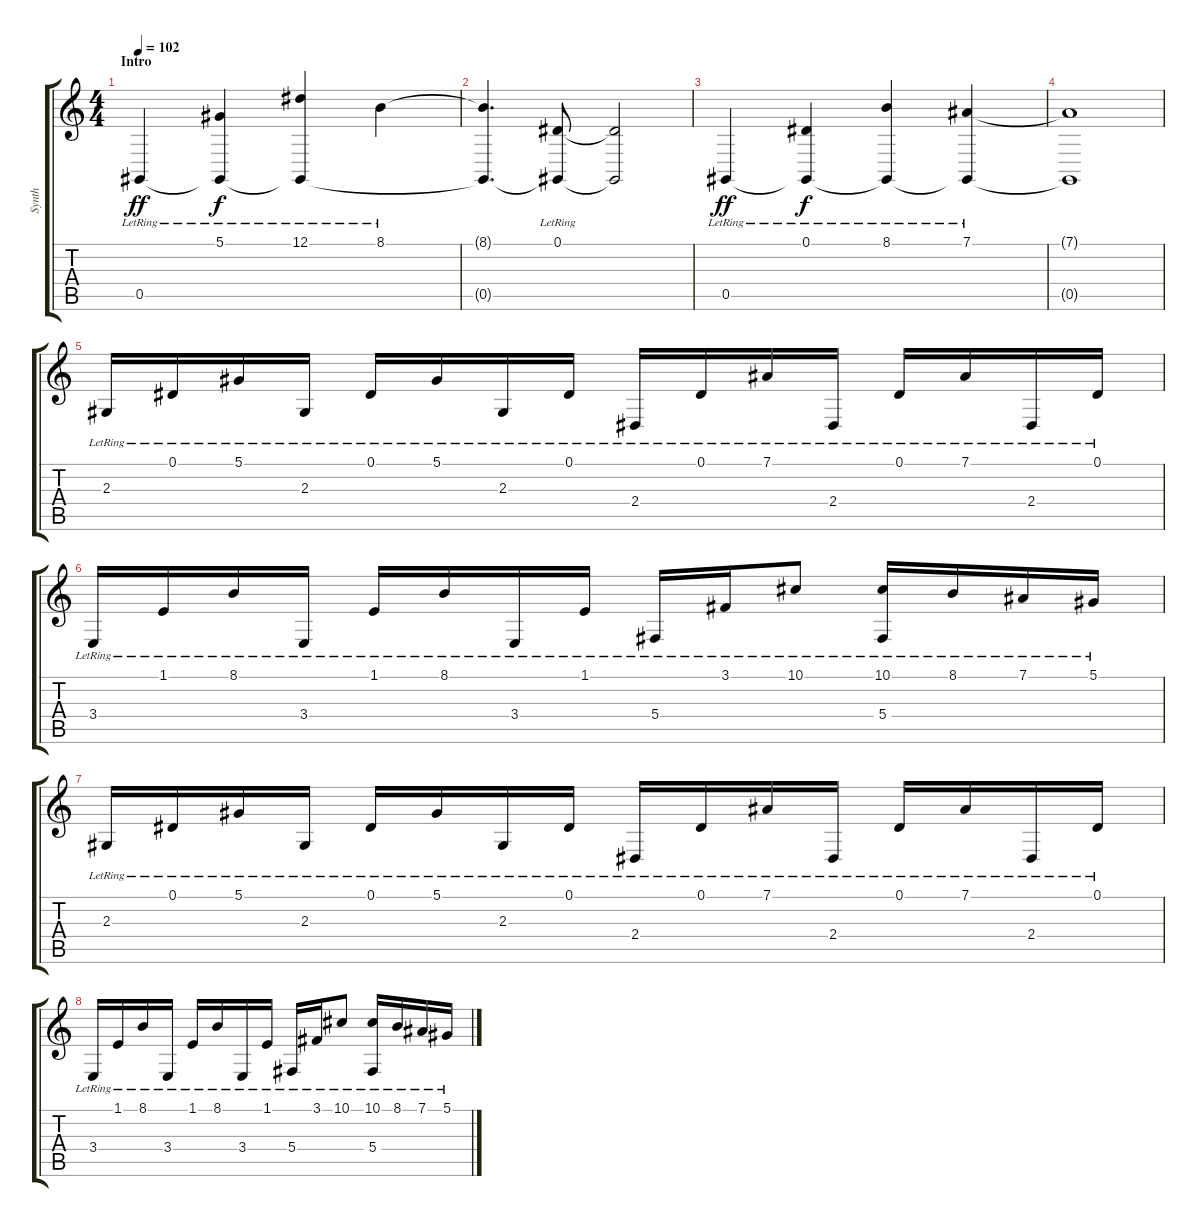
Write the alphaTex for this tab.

\track ("Synth" "Synth") {instrument acousticgrandpiano}
\staff {score tabs}
\tuning (Eb4 Bb3 Gb3 Db3 Ab2 Eb2) {hide}
\ts (4 4)
\section ("" "Intro")
\tempo 102
\clef g2
\ks c
0.5{lr}.4{dy ff instrument acousticgrandpiano} (5.1{lr} 0.5{t}).4{dy f} (12.1{lr} 0.5{t}).4 8.1{lr}.4 |
(8.1{t} 0.5{t}).4{d} (0.1{lr} 0.5{t}).8 (0.1{t} 0.5{t}).2 |
0.5{lr}.4{dy ff} (0.1{lr} 0.5{t}).4{dy f} (8.1{lr} 0.5{t}).4 (7.1{lr} 0.5{t}).4 |
(7.1{t} 0.5{t}).1 |
2.3{lr}.16 0.1{lr}.16 5.1{lr}.16 2.3{lr}.16 0.1{lr}.16 5.1{lr}.16 2.3{lr}.16 0.1{lr}.16 2.4{lr}.16 0.1{lr}.16 7.1{lr}.16 2.4{lr}.16 0.1{lr}.16 7.1{lr}.16 2.4{lr}.16 0.1{lr}.16 |
3.4{lr}.16 1.1{lr}.16 8.1{lr}.16 3.4{lr}.16 1.1{lr}.16 8.1{lr}.16 3.4{lr}.16 1.1{lr}.16 5.4{lr}.16 3.1{lr}.16 10.1{lr}.8 (10.1{lr} 5.4{lr}).16 8.1{lr}.16 7.1{lr}.16 5.1{lr}.16 |
2.3{lr}.16 0.1{lr}.16 5.1{lr}.16 2.3{lr}.16 0.1{lr}.16 5.1{lr}.16 2.3{lr}.16 0.1{lr}.16 2.4{lr}.16 0.1{lr}.16 7.1{lr}.16 2.4{lr}.16 0.1{lr}.16 7.1{lr}.16 2.4{lr}.16 0.1{lr}.16 |
3.4{lr}.16 1.1{lr}.16 8.1{lr}.16 3.4{lr}.16 1.1{lr}.16 8.1{lr}.16 3.4{lr}.16 1.1{lr}.16 5.4{lr}.16 3.1{lr}.16 10.1{lr}.8 (10.1{lr} 5.4{lr}).16 8.1{lr}.16 7.1{lr}.16 5.1{lr}.16
